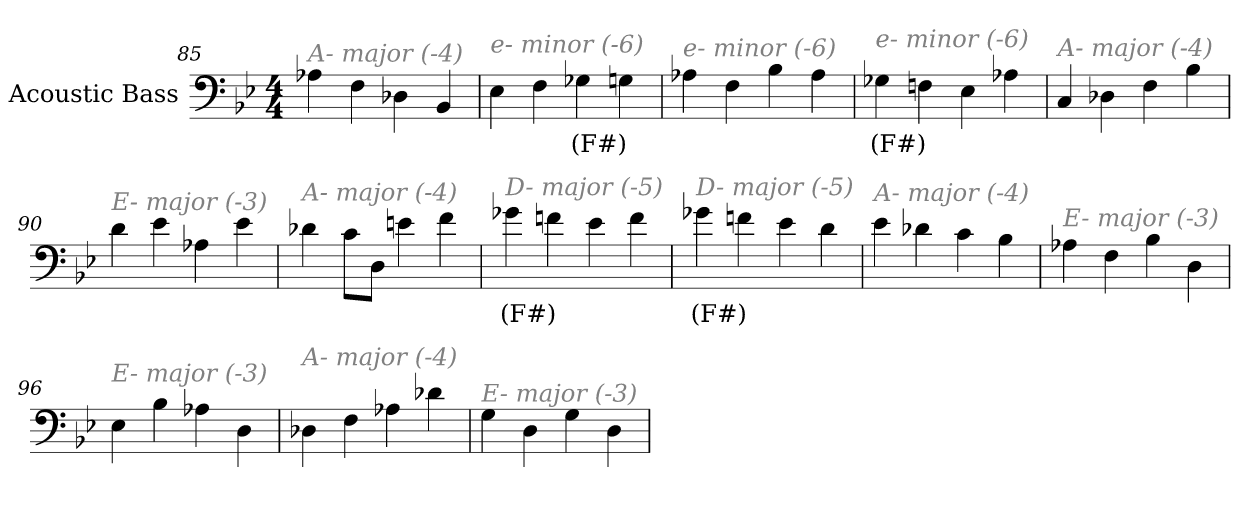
**kern	**text
*part1	*part1
*staff1	*staff1
*I"Acoustic Bass	*
*clefF4	*
*ITrd7c12	*
*k[b-e-]	*
*B-:	*
*M4/4	*
=85	=85
!LO:TX:i:color=#808080:t=A- major (-4)	!
4AA-X	.
4FF	.
4DD-X	.
4BBB-	.
=86	=86
!LO:TX:i:color=#808080:t=e- minor (-6)	!
4EE-	.
4FF	.
4GG-Xi	(F#)
4GG	.
=87	=87
!LO:TX:i:color=#808080:t=e- minor (-6)	!
4AA-X	.
4FF	.
4BB-	.
4AA-	.
=88	=88
!LO:TX:i:color=#808080:t=e- minor (-6)	!
4GG-Xi	(F#)
4FFn	.
4EE-	.
4AA-X	.
=89	=89
!LO:TX:i:color=#808080:t=A- major (-4)	!
4CC	.
4DD-X	.
4FF	.
4BB-	.
=90	=90
!LO:TX:i:color=#808080:t=E- major (-3)	!
4D	.
4E-	.
4AA-X	.
4E-	.
=91	=91
!LO:TX:i:color=#808080:t=A- major (-4)	!
4D-X	.
8CL	.
8DDJ	.
4En	.
4F	.
=92	=92
!LO:TX:i:color=#808080:t=D- major (-5)	!
4G-Xi	(F#)
4Fn	.
4E-	.
4F	.
=93	=93
!LO:TX:i:color=#808080:t=D- major (-5)	!
4G-Xi	(F#)
4Fn	.
4E-	.
4D	.
=94	=94
!LO:TX:i:color=#808080:t=A- major (-4)	!
4E-	.
4D-X	.
4C	.
4BB-	.
=95	=95
!LO:TX:i:color=#808080:t=E- major (-3)	!
4AA-X	.
4FF	.
4BB-	.
4DD	.
=96	=96
!LO:TX:i:color=#808080:t=E- major (-3)	!
4EE-	.
4BB-	.
4AA-X	.
4DD	.
=97	=97
!LO:TX:i:color=#808080:t=A- major (-4)	!
4DD-X	.
4FF	.
4AA-X	.
4D-X	.
=98	=98
!LO:TX:i:color=#808080:t=E- major (-3)	!
4GG	.
4DD	.
4GG	.
4DD	.
=	=
*-	*-
